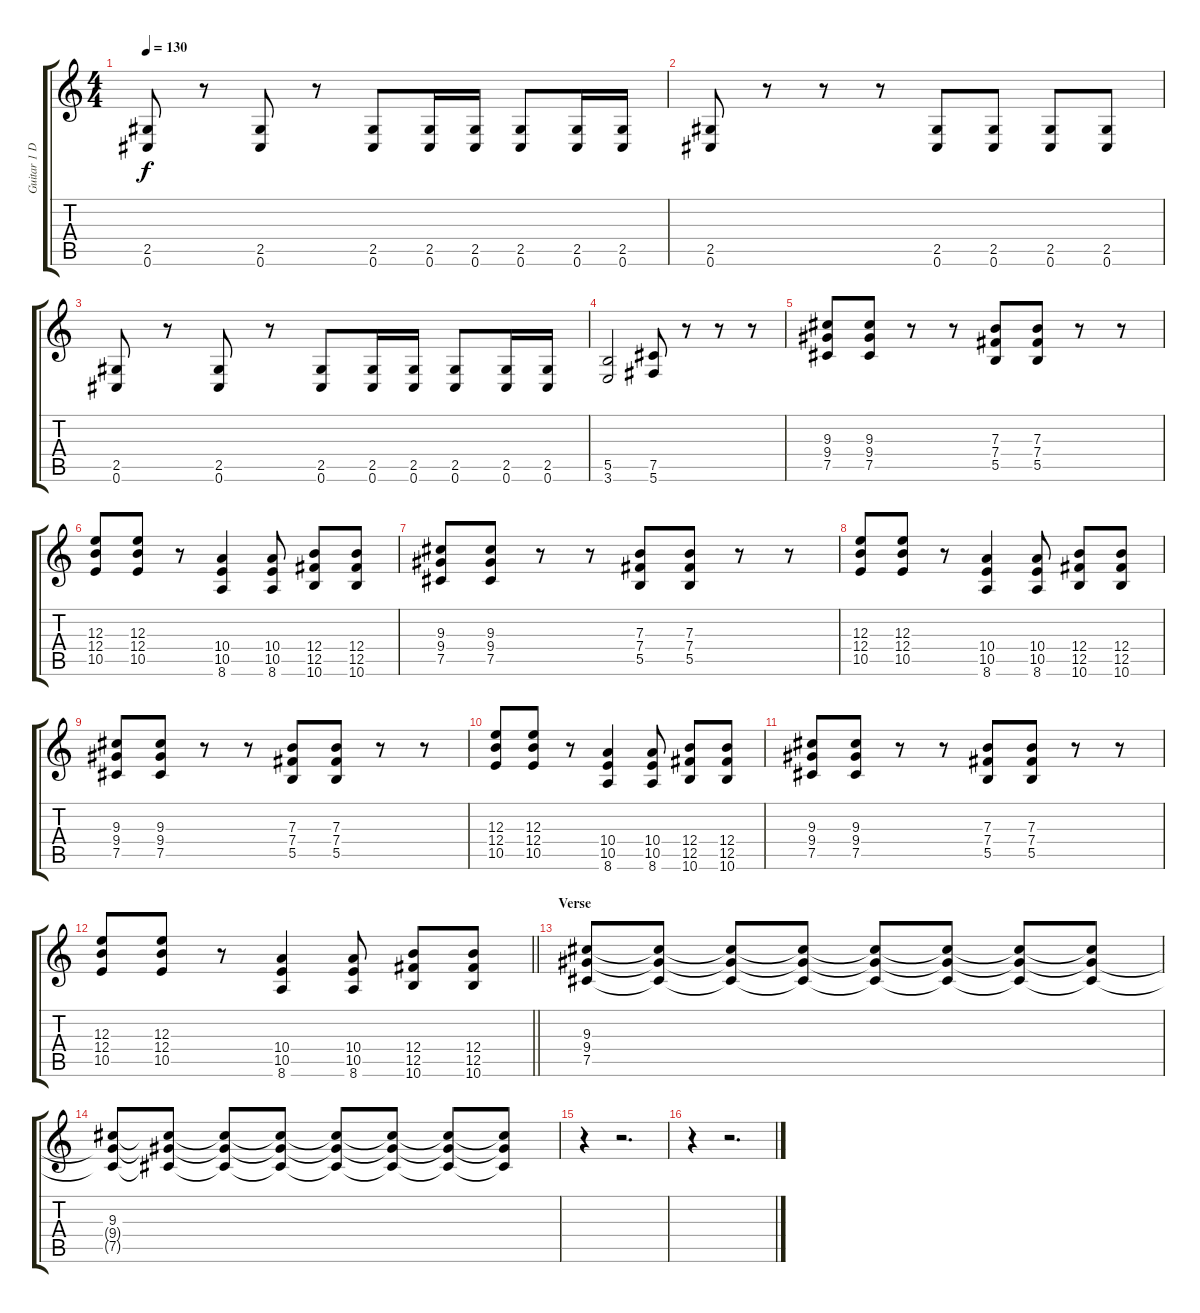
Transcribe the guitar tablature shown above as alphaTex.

\track ("Guitar 1 Distortion" "Guitar 1 D") {instrument distortionguitar}
\staff {score tabs}
\tuning (Db4 Ab3 E3 B2 Gb2 Db2) {hide}
\ts (4 4)
\tempo 130
\clef g2
\ks c
(2.5 0.6).8{dy f} r.8 (2.5 0.6).8 r.8 (2.5 0.6).8 (2.5 0.6).16 (2.5 0.6).16 (2.5 0.6).8 (2.5 0.6).16 (2.5 0.6).16 |
(2.5 0.6).8 r.8 r.8 r.8 (2.5 0.6).8 (2.5 0.6).8 (2.5 0.6).8 (2.5 0.6).8 |
(2.5 0.6).8 r.8 (2.5 0.6).8 r.8 (2.5 0.6).8 (2.5 0.6).16 (2.5 0.6).16 (2.5 0.6).8 (2.5 0.6).16 (2.5 0.6).16 |
(5.5 3.6).2 (7.5 5.6).8 r.8 r.8 r.8 |
(9.3 9.4 7.5).8 (9.3 9.4 7.5).8 r.8 r.8 (7.3 7.4 5.5).8 (7.3 7.4 5.5).8 r.8 r.8 |
(12.3 12.4 10.5).8 (12.3 12.4 10.5).8 r.8 (10.4 10.5 8.6).4 (10.4 10.5 8.6).8 (12.4 12.5 10.6).8 (12.4 12.5 10.6).8 |
(9.3 9.4 7.5).8 (9.3 9.4 7.5).8 r.8 r.8 (7.3 7.4 5.5).8 (7.3 7.4 5.5).8 r.8 r.8 |
(12.3 12.4 10.5).8 (12.3 12.4 10.5).8 r.8 (10.4 10.5 8.6).4 (10.4 10.5 8.6).8 (12.4 12.5 10.6).8 (12.4 12.5 10.6).8 |
(9.3 9.4 7.5).8 (9.3 9.4 7.5).8 r.8 r.8 (7.3 7.4 5.5).8 (7.3 7.4 5.5).8 r.8 r.8 |
(12.3 12.4 10.5).8 (12.3 12.4 10.5).8 r.8 (10.4 10.5 8.6).4 (10.4 10.5 8.6).8 (12.4 12.5 10.6).8 (12.4 12.5 10.6).8 |
(9.3 9.4 7.5).8 (9.3 9.4 7.5).8 r.8 r.8 (7.3 7.4 5.5).8 (7.3 7.4 5.5).8 r.8 r.8 |
\barLineRight lightlight
(12.3 12.4 10.5).8 (12.3 12.4 10.5).8 r.8 (10.4 10.5 8.6).4 (10.4 10.5 8.6).8 (12.4 12.5 10.6).8 (12.4 12.5 10.6).8 |
\section ("" "Verse")
(9.3 9.4 7.5).8 (9.3{t} 9.4{t} 7.5{t}).8 (9.3{t} 9.4{t} 7.5{t}).8 (9.3{t} 9.4{t} 7.5{t}).8 (9.3{t} 9.4{t} 7.5{t}).8 (9.3{t} 9.4{t} 7.5{t}).8 (9.3{t} 9.4{t} 7.5{t}).8 (9.3{t} 9.4{t} 7.5{t}).8 |
(9.3 9.4{t} 7.5{t}).8 (9.3{t} 9.4{t} 7.5{t}).8 (9.3{t} 9.4{t} 7.5{t}).8 (9.3{t} 9.4{t} 7.5{t}).8 (9.3{t} 9.4{t} 7.5{t}).8 (9.3{t} 9.4{t} 7.5{t}).8 (9.3{t} 9.4{t} 7.5{t}).8 (9.3{t} 9.4{t} 7.5{t}).8 |
r.4 r.2{d} |
r.4 r.2{d}
